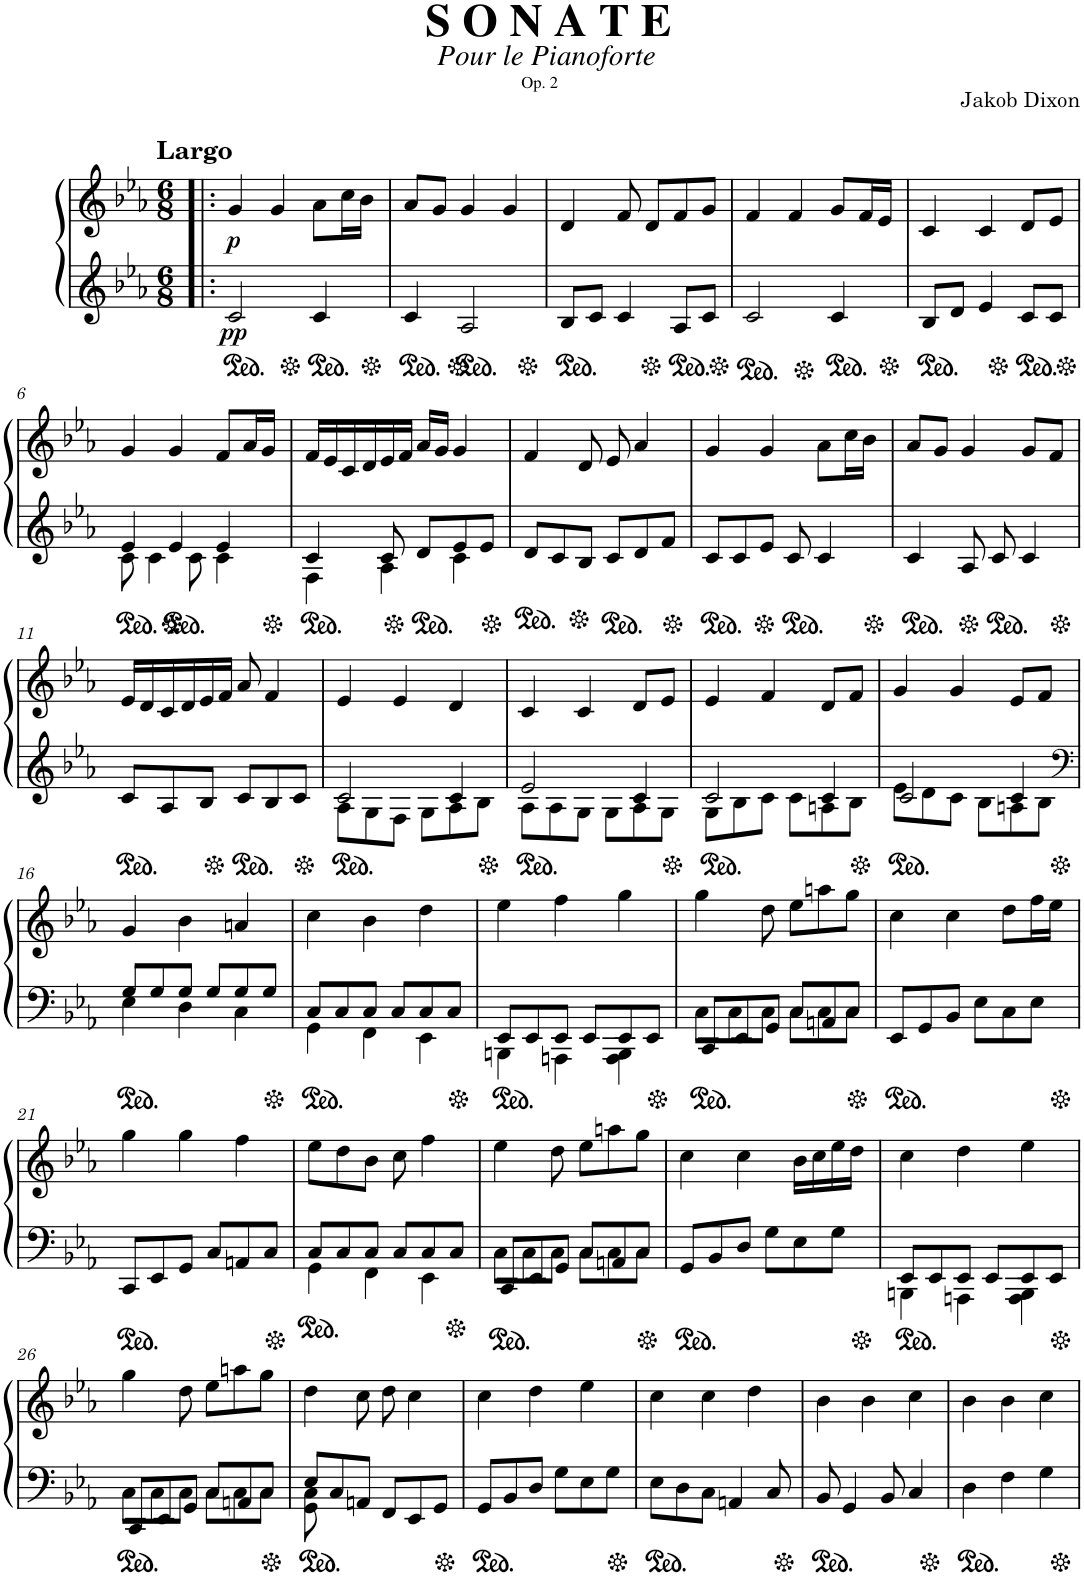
**kern	**kern	**dynam
*part1	*part1	*part1
*staff2	*staff1	*staff1/2
*I"Piano	*	*
*I'Pno.	*	*
*clefG2	*clefG2	*
*k[b-e-a-]	*k[b-e-a-]	*
*M6/8	*M6/8	*
=1!|:	=1!|:	=1!|:
!	!LO:TX:a:B:t=Largo	!
!	!	!LO:DY:b=2
!	!	!LO:DY:n=1:b
2c/	4g/	pp p
.	4g/	.
4c/	8a-\L	.
.	16cc\L	.
.	16b-\JJ	.
=2	=2	=2
4c/	8a-/L	.
.	8g/J	.
2A-/	4g/	.
.	4g/	.
=3	=3	=3
8B-/L	4d/	.
8c/J	.	.
4c/	8f/	.
.	8d/L	.
8A-/L	8f/	.
8c/J	8g/J	.
=4	=4	=4
2c/	4f/	.
.	4f/	.
4c/	8g/L	.
.	16f/L	.
.	16e-/JJ	.
=5	=5	=5
8B-/L	4c/	.
8d/J	.	.
4e-/	4c/	.
8c/L	8d/L	.
8c/J	8e-/J	.
!!LO:LB:g=z
=6	=6	=6
*^	*	*
8c\	4e-/	4g/	.
4c\	.	.	.
.	4e-/	4g/	.
8c\	.	.	.
4c\	4e-/	8f/L	.
.	.	16a-/L	.
.	.	16g/JJ	.
=7	=7	=7	=7
4c/	4F\	16f/LL	.
.	.	16e-/	.
.	.	16c/	.
.	.	16d/	.
8c/	4A-\	16e-/	.
.	.	16f/JJ	.
8d/L	.	16a-/LL	.
.	.	16g/JJ	.
8e-/	4c\	4g/	.
8e-/J	.	.	.
*v	*v	*	*
=8	=8	=8
8d/L	4f/	.
8c/	.	.
8B-/J	8d/	.
8c/L	8e-/	.
8d/	4a-/	.
8f/J	.	.
=9	=9	=9
8c/L	4g/	.
8c/	.	.
8e-/J	4g/	.
8c/	.	.
4c/	8a-\L	.
.	16cc\L	.
.	16b-\JJ	.
=10	=10	=10
4c/	8a-/L	.
.	8g/J	.
8A-/	4g/	.
8c/	.	.
4c/	8g/L	.
.	8f/J	.
!!LO:LB:g=z
=11	=11	=11
8c/L	16e-/LL	.
.	16d/	.
8A-/	16c/	.
.	16d/	.
8B-/J	16e-/	.
.	16f/JJ	.
8c/L	8a-/	.
8B-/	4f/	.
8c/J	.	.
=12	=12	=12
*^	*	*
2c/	8A-\L	4e-/	.
.	8G\	.	.
.	8F\J	4e-/	.
.	8G\L	.	.
4c/	8A-\	4d/	.
.	8B-\J	.	.
=13	=13	=13	=13
2e-/	8A-\L	4c/	.
.	8A-\	.	.
.	8G\J	4c/	.
.	8G\L	.	.
4c/	8A-\	8d/L	.
.	8G\J	8e-/J	.
=14	=14	=14	=14
2c/	8G\L	4e-/	.
.	8B-\	.	.
.	8c\J	4f/	.
.	8c\L	.	.
4c/	8An\	8d/L	.
.	8B-\J	8f/J	.
=15	=15	=15	=15
2c/	8e-\L	4g/	.
.	8d\	.	.
.	8c\J	4g/	.
.	8B-\L	.	.
4c/	8An\	8e-/L	.
.	8B-\J	8f/J	.
!!LO:LB:g=z
=16	=16	=16	=16
*clefF4	*	*	*
8G/L	4E-\	4g/	.
8G/	.	.	.
8G/J	4D\	4b-\	.
8G/L	.	.	.
8G/	4C\	4an/	.
8G/J	.	.	.
=17	=17	=17	=17
8C/L	4GG\	4cc\	.
8C/	.	.	.
8C/J	4FF\	4b-\	.
8C/L	.	.	.
8C/	4EE-\	4dd\	.
8C/J	.	.	.
=18	=18	=18	=18
8EE-/L	4BBBn\	4ee-\	.
8EE-/	.	.	.
8EE-/J	4AAAn\	4ff\	.
8EE-/L	.	.	.
8EE-/	4AAA\ 4BBB\	4gg\	.
8EE-/J	.	.	.
=19	=19	=19	=19
8CC/L	8C\L	4gg\	.
8EE-/	8C\	.	.
8GG/J	8C\J	8dd\	.
8C/L	8C\L	8ee-\L	.
8AAn/	8C\	8aan\	.
8C/J	8C\J	8gg\J	.
*v	*v	*	*
=20	=20	=20
8EE-/L	4cc\	.
8GG/	.	.
8BB-/J	4cc\	.
8E-\L	.	.
8C\	8dd\L	.
8E-\J	16ff\L	.
.	16ee-\JJ	.
!!LO:LB:g=z
=21	=21	=21
8CC/L	4gg\	.
8EE-/	.	.
8GG/J	4gg\	.
8C/L	.	.
8AAn/	4ff\	.
8C/J	.	.
=22	=22	=22
*^	*	*
8C/L	4GG\	8ee-\L	.
8C/	.	8dd\	.
8C/J	4FF\	8b-\J	.
8C/L	.	8cc\	.
8C/	4EE-\	4ff\	.
8C/J	.	.	.
=23	=23	=23	=23
8CC/L	8C\L	4ee-\	.
8EE-/	8C\	.	.
8GG/J	8C\J	8dd\	.
8C/L	8C\L	8ee-\L	.
8AAn/	8C\	8aan\	.
8C/J	8C\J	8gg\J	.
*v	*v	*	*
=24	=24	=24
8GG/L	4cc\	.
8BB-/	.	.
8D/J	4cc\	.
8G\L	.	.
8E-\	16b-\LL	.
.	16cc\	.
8G\J	16ee-\	.
.	16dd\JJ	.
=25	=25	=25
*^	*	*
8EE-/L	4BBBn\	4cc\	.
8EE-/	.	.	.
8EE-/J	4AAAn\	4dd\	.
8EE-/L	.	.	.
8EE-/	4AAA\ 4BBB\	4ee-\	.
8EE-/J	.	.	.
!!LO:LB:g=z
=26	=26	=26	=26
8CC/L	8C\L	4gg\	.
8EE-/	8C\	.	.
8GG/J	8C\J	8dd\	.
8C/L	8C\L	8ee-\L	.
8AAn/	8C\	8aan\	.
8C/J	8C\J	8gg\J	.
=27	=27	=27	=27
8E-/L	8GG\ 8C\	4dd\	.
8C/	2ryy	.	.
8AAn/J	.	8cc\	.
8FF/L	.	8dd\	.
8EE-/	.	4cc\	.
8GG/J	8ryy	.	.
*v	*v	*	*
=28	=28	=28
8GG/L	4cc\	.
8BB-/	.	.
8D/J	4dd\	.
8G\L	.	.
8E-\	4ee-\	.
8G\J	.	.
=29	=29	=29
8E-\L	4cc\	.
8D\	.	.
8C\J	4cc\	.
4AAn/	.	.
.	4dd\	.
8C/	.	.
=30	=30	=30
8BB-/	4b-\	.
4GG/	.	.
.	4b-\	.
8BB-/	.	.
4C/	4cc\	.
=31	=31	=31
4D\	4b-\	.
4F\	4b-\	.
4G\	4cc\	.
=	=	=
*-	*-	*-
